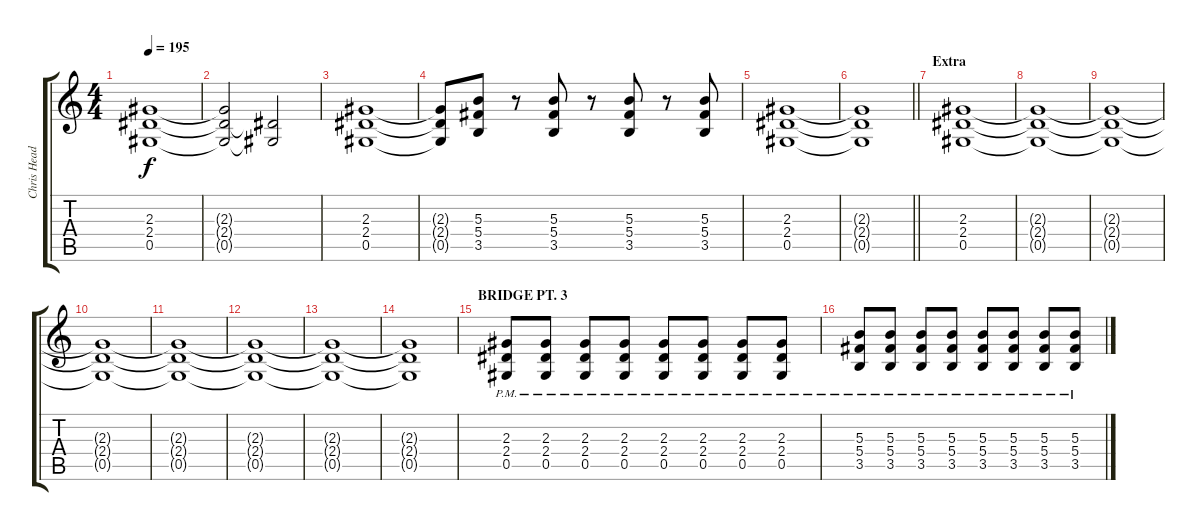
\track ("Chris Head" "Chris Head") {instrument distortionguitar}
\staff {score tabs}
\tuning (Eb4 Bb3 Gb3 Db3 Ab2 Eb2) {hide}
\ts (4 4)
\tempo 195
\clef g2
\ks c
(2.3 2.4 0.5).1{dy f} |
(2.3{t} 2.4{t} 0.5{t}).2 (2.4{t} 0.5{t}).2 |
(2.3 2.4 0.5).1 |
(2.3{t} 2.4{t} 0.5{t}).8 (5.3 5.4 3.5).8 r.8 (5.3 5.4 3.5).8 r.8 (5.3 5.4 3.5).8 r.8 (5.3 5.4 3.5).8 |
(2.3 2.4 0.5).1 |
\barLineRight lightlight
(2.3{t} 2.4{t} 0.5{t}).1 |
\section ("" "Extra")
(2.3 2.4 0.5).1{volume 7} |
(2.3{t} 2.4{t} 0.5{t}).1 |
(2.3{t} 2.4{t} 0.5{t}).1 |
(2.3{t} 2.4{t} 0.5{t}).1 |
(2.3{t} 2.4{t} 0.5{t}).1 |
(2.3{t} 2.4{t} 0.5{t}).1{volume 0} |
(2.3{t} 2.4{t} 0.5{t}).1 |
(2.3{t} 2.4{t} 0.5{t}).1 |
\section ("" "BRIDGE PT. 3")
(2.3{pm} 2.4{pm} 0.5{pm}).8{volume 13} (2.3{pm} 2.4{pm} 0.5{pm}).8 (2.3{pm} 2.4{pm} 0.5{pm}).8 (2.3{pm} 2.4{pm} 0.5{pm}).8 (2.3{pm} 2.4{pm} 0.5{pm}).8 (2.3{pm} 2.4{pm} 0.5{pm}).8 (2.3{pm} 2.4{pm} 0.5{pm}).8 (2.3{pm} 2.4{pm} 0.5{pm}).8 |
(5.3{pm} 5.4{pm} 3.5{pm}).8 (5.3{pm} 5.4{pm} 3.5{pm}).8 (5.3{pm} 5.4{pm} 3.5{pm}).8 (5.3{pm} 5.4{pm} 3.5{pm}).8 (5.3{pm} 5.4{pm} 3.5{pm}).8 (5.3{pm} 5.4{pm} 3.5{pm}).8 (5.3{pm} 5.4{pm} 3.5{pm}).8 (5.3{pm} 5.4{pm} 3.5{pm}).8
